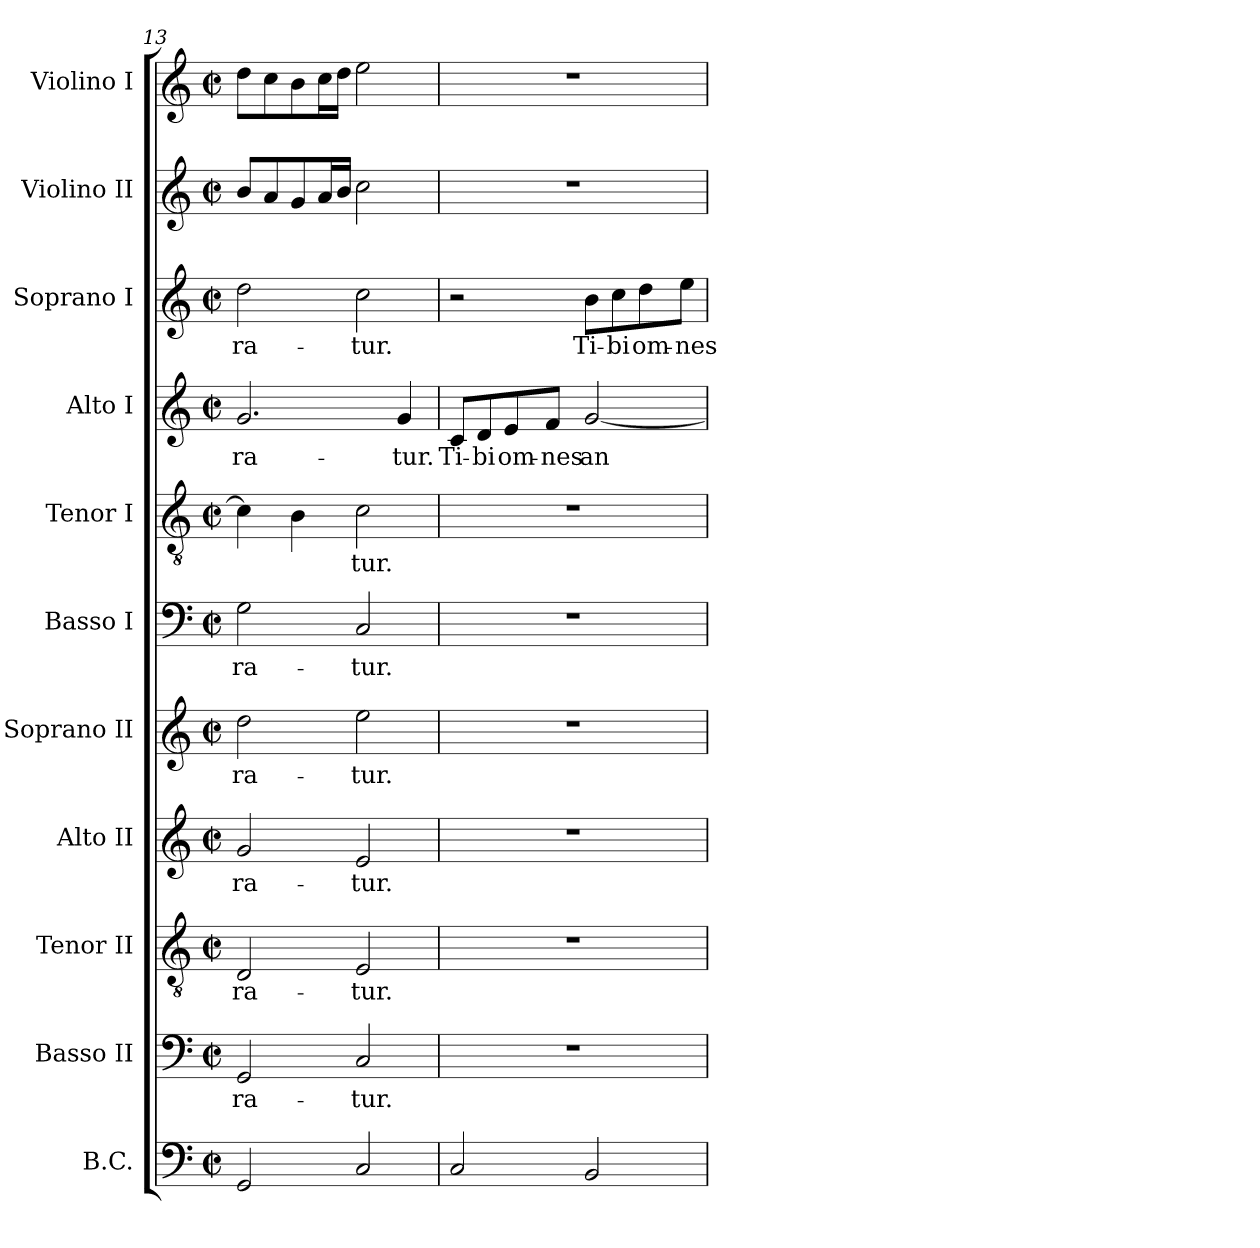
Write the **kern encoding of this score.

**kern	**kern	**text	**kern	**text	**kern	**text	**kern	**text	**kern	**text	**kern	**text	**kern	**text	**kern	**text	**kern	**kern
*part11	*part10	*part10	*part9	*part9	*part8	*part8	*part7	*part7	*part6	*part6	*part5	*part5	*part4	*part4	*part3	*part3	*part2	*part1
*staff11	*staff10	*staff10	*staff9	*staff9	*staff8	*staff8	*staff7	*staff7	*staff6	*staff6	*staff5	*staff5	*staff4	*staff4	*staff3	*staff3	*staff2	*staff1
*I"B.C.	*I"Basso II	*	*I"Tenor II	*	*I"Alto II	*	*I"Soprano II	*	*I"Basso I	*	*I"Tenor I	*	*I"Alto I	*	*I"Soprano I	*	*I"Violino II	*I"Violino I
*I'BC	*I'B 2	*	*I'T 2	*	*I'A 2	*	*I'S 2	*	*I'B 1	*	*I'T 1	*	*I'A 1	*	*I'S 1	*	*I'Vln. II	*I'Vln. I
*clefF4	*clefF4	*	*clefGv2	*	*clefG2	*	*clefG2	*	*clefF4	*	*clefGv2	*	*clefG2	*	*clefG2	*	*clefG2	*clefG2
*k[]	*k[]	*	*k[]	*	*k[]	*	*k[]	*	*k[]	*	*k[]	*	*k[]	*	*k[]	*	*k[]	*k[]
*C:	*C:	*	*C:	*	*C:	*	*C:	*	*C:	*	*C:	*	*C:	*	*C:	*	*C:	*C:
*M2/2	*M2/2	*	*M2/2	*	*M2/2	*	*M2/2	*	*M2/2	*	*M2/2	*	*M2/2	*	*M2/2	*	*M2/2	*M2/2
*met(c|)	*met(c|)	*	*met(c|)	*	*met(c|)	*	*met(c|)	*	*met(c|)	*	*met(c|)	*	*met(c|)	*	*met(c|)	*	*met(c|)	*met(c|)
=13	=13	=13	=13	=13	=13	=13	=13	=13	=13	=13	=13	=13	=13	=13	=13	=13	=13	=13
!	!	!LO:LY:b	!	!	!	!	!	!	!	!	!	!	!	!	!	!	!	!
!	!	!	!	!LO:LY:b	!	!	!	!	!	!	!	!	!	!	!	!	!	!
!	!	!	!	!	!	!LO:LY:b	!	!	!	!	!	!	!	!	!	!	!	!
!	!	!	!	!	!	!	!	!LO:LY:b	!	!	!	!	!	!	!	!	!	!
!	!	!	!	!	!	!	!	!	!	!LO:LY:b	!	!	!	!	!	!	!	!
!	!	!	!	!	!	!	!	!	!	!	!	!	!	!LO:LY:b	!	!	!	!
!	!	!	!	!	!	!	!	!	!	!	!	!	!	!	!	!LO:LY:b	!	!
2GG/	2GG/	-ra-	2D/	-ra-	2g/	-ra-	2dd\	-ra-	2G\	-ra-	4c\]	.	2.g/	-ra-	2dd\	-ra-	8b/L	8dd\L
.	.	.	.	.	.	.	.	.	.	.	.	.	.	.	.	.	8a/	8cc\
.	.	.	.	.	.	.	.	.	.	.	4B\	.	.	.	.	.	8g/	8b\
.	.	.	.	.	.	.	.	.	.	.	.	.	.	.	.	.	16a/L	16cc\L
.	.	.	.	.	.	.	.	.	.	.	.	.	.	.	.	.	16b/JJ	16dd\JJ
!	!	!LO:LY:b	!	!	!	!	!	!	!	!	!	!	!	!	!	!	!	!
!	!	!	!	!LO:LY:b	!	!	!	!	!	!	!	!	!	!	!	!	!	!
!	!	!	!	!	!	!LO:LY:b	!	!	!	!	!	!	!	!	!	!	!	!
!	!	!	!	!	!	!	!	!LO:LY:b	!	!	!	!	!	!	!	!	!	!
!	!	!	!	!	!	!	!	!	!	!LO:LY:b	!	!	!	!	!	!	!	!
!	!	!	!	!	!	!	!	!	!	!	!	!LO:LY:b	!	!	!	!	!	!
!	!	!	!	!	!	!	!	!	!	!	!	!	!	!	!	!LO:LY:b	!	!
2C/	2C/	-tur.	2E/	-tur.	2e/	-tur.	2ee\	-tur.	2C/	-tur.	2c\	-tur.	.	.	2cc\	-tur.	2cc\	2ee\
!	!	!	!	!	!	!	!	!	!	!	!	!	!	!LO:LY:b	!	!	!	!
.	.	.	.	.	.	.	.	.	.	.	.	.	4g/	-tur.	.	.	.	.
=14	=14	=14	=14	=14	=14	=14	=14	=14	=14	=14	=14	=14	=14	=14	=14	=14	=14	=14
!	!	!	!	!	!	!	!	!	!	!	!	!	!	!LO:LY:b	!	!	!	!
2C/	1r	.	1r	.	1r	.	1r	.	1r	.	1r	.	8c/L	Ti-	2r	.	1r	1r
!	!	!	!	!	!	!	!	!	!	!	!	!	!	!LO:LY:b	!	!	!	!
.	.	.	.	.	.	.	.	.	.	.	.	.	8d/	-bi	.	.	.	.
!	!	!	!	!	!	!	!	!	!	!	!	!	!	!LO:LY:b	!	!	!	!
.	.	.	.	.	.	.	.	.	.	.	.	.	8e/	om-	.	.	.	.
!	!	!	!	!	!	!	!	!	!	!	!	!	!	!LO:LY:b	!	!	!	!
.	.	.	.	.	.	.	.	.	.	.	.	.	8f/J	-nes	.	.	.	.
!	!	!	!	!	!	!	!	!	!	!	!	!	!	!LO:LY:b	!	!	!	!
!	!	!	!	!	!	!	!	!	!	!	!	!	!	!	!	!LO:LY:b	!	!
2BB/	.	.	.	.	.	.	.	.	.	.	.	.	[2g/	an-	8b\L	Ti-	.	.
!	!	!	!	!	!	!	!	!	!	!	!	!	!	!	!	!LO:LY:b	!	!
.	.	.	.	.	.	.	.	.	.	.	.	.	.	.	8cc\	-bi	.	.
!	!	!	!	!	!	!	!	!	!	!	!	!	!	!	!	!LO:LY:b	!	!
.	.	.	.	.	.	.	.	.	.	.	.	.	.	.	8dd\	om-	.	.
!	!	!	!	!	!	!	!	!	!	!	!	!	!	!	!	!LO:LY:b	!	!
.	.	.	.	.	.	.	.	.	.	.	.	.	.	.	8ee\J	-nes	.	.
=	=	=	=	=	=	=	=	=	=	=	=	=	=	=	=	=	=	=
*-	*-	*-	*-	*-	*-	*-	*-	*-	*-	*-	*-	*-	*-	*-	*-	*-	*-	*-
